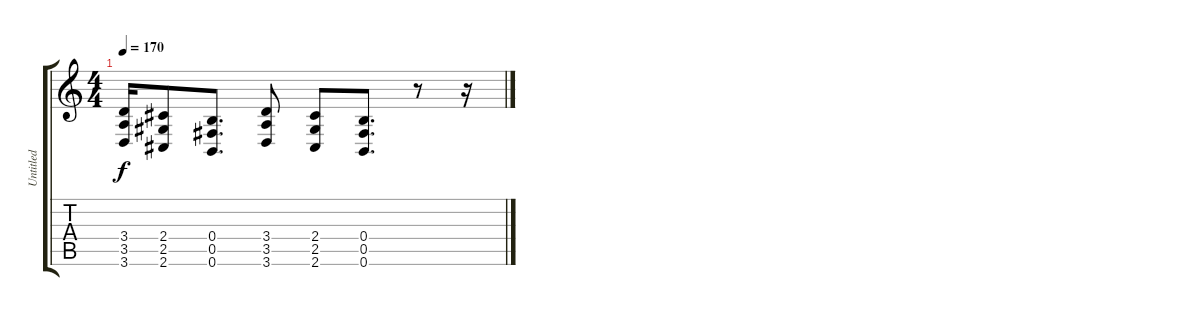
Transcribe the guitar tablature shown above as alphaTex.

\track ("Untitled" "Untitled") {instrument distortionguitar}
\staff {score tabs}
\tuning (Db4 Ab3 E3 B2 Gb2 B1) {hide}
\ts (4 4)
\tempo 170
\clef g2
\ks c
(3.4{t} 3.5{t} 3.6{t}).16{dy f} (2.4 2.5 2.6).8 (0.4 0.5 0.6).8{d} (3.4 3.5 3.6).8 (2.4 2.5 2.6).8 (0.4 0.5 0.6).8{d} r.8 r.16
